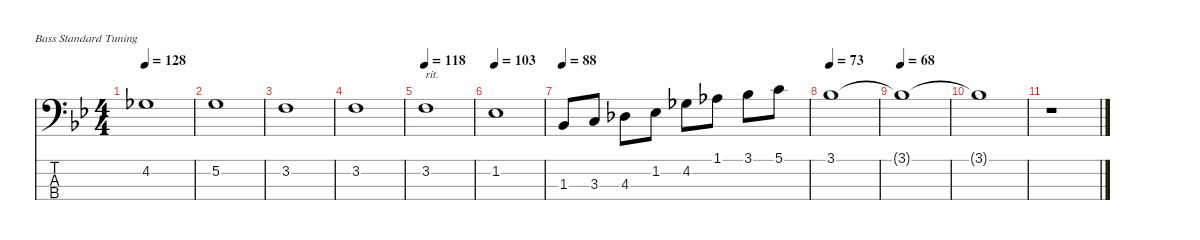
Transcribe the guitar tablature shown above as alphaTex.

\defaultSystemsLayout 4
\hideDynamics
\bracketExtendMode nobrackets
\singleTrackTrackNamePolicy hidden
\multiTrackTrackNamePolicy hidden
\firstSystemTrackNameMode fullname
\firstSystemTrackNameOrientation horizontal
\otherSystemsTrackNameOrientation horizontal
\track ("Bass" "el.bs.") {instrument electricbassfinger}
\staff {score tabs}
\tuning (G2 D2 A1 E1)
\ts (4 4)
\tempo 128
\clef f4
\ks bb
4.2{acc b}.1{dy f beam Down} |
5.2{acc forcenatural}.1{beam Down} |
3.2{acc forcenatural}.1{beam Down} |
3.2{acc forcenatural}.1{beam Down} |
\tempo 118
3.2{acc forcenatural}.1{txt "rit." beam Down} |
\tempo 103
1.2{acc b}.1{beam Down} |
\tempo 88
1.3{acc b}.8{beam Up} 3.3{acc forcenatural}.8{beam Up} 4.3{acc b}.8{beam Down} 1.2{acc b}.8{beam Down} 4.2{acc b}.8{beam Down} 1.1{acc b}.8{beam Down} 3.1{acc b}.8{beam Down} 5.1{acc forcenatural}.8{beam Down} |
\tempo 73
3.1{acc b}.1{beam Down} |
\tempo 68
3.1{t acc b}.1{beam Down} |
3.1{t acc b}.1{beam Down} |
r.1{beam Down}
